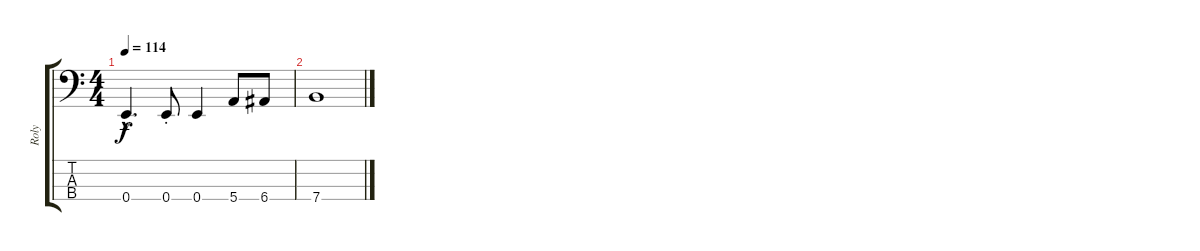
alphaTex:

\track ("Roly" "Roly") {instrument electricbassfinger}
\staff {score tabs}
\tuning (G2 D2 A1 E1) {hide}
\ts (4 4)
\tempo 114
\clef f4
\ks c
0.4{hac}.4{d dy f} 0.4{st}.8 0.4.4 5.4.8 6.4.8 |
7.4.1
